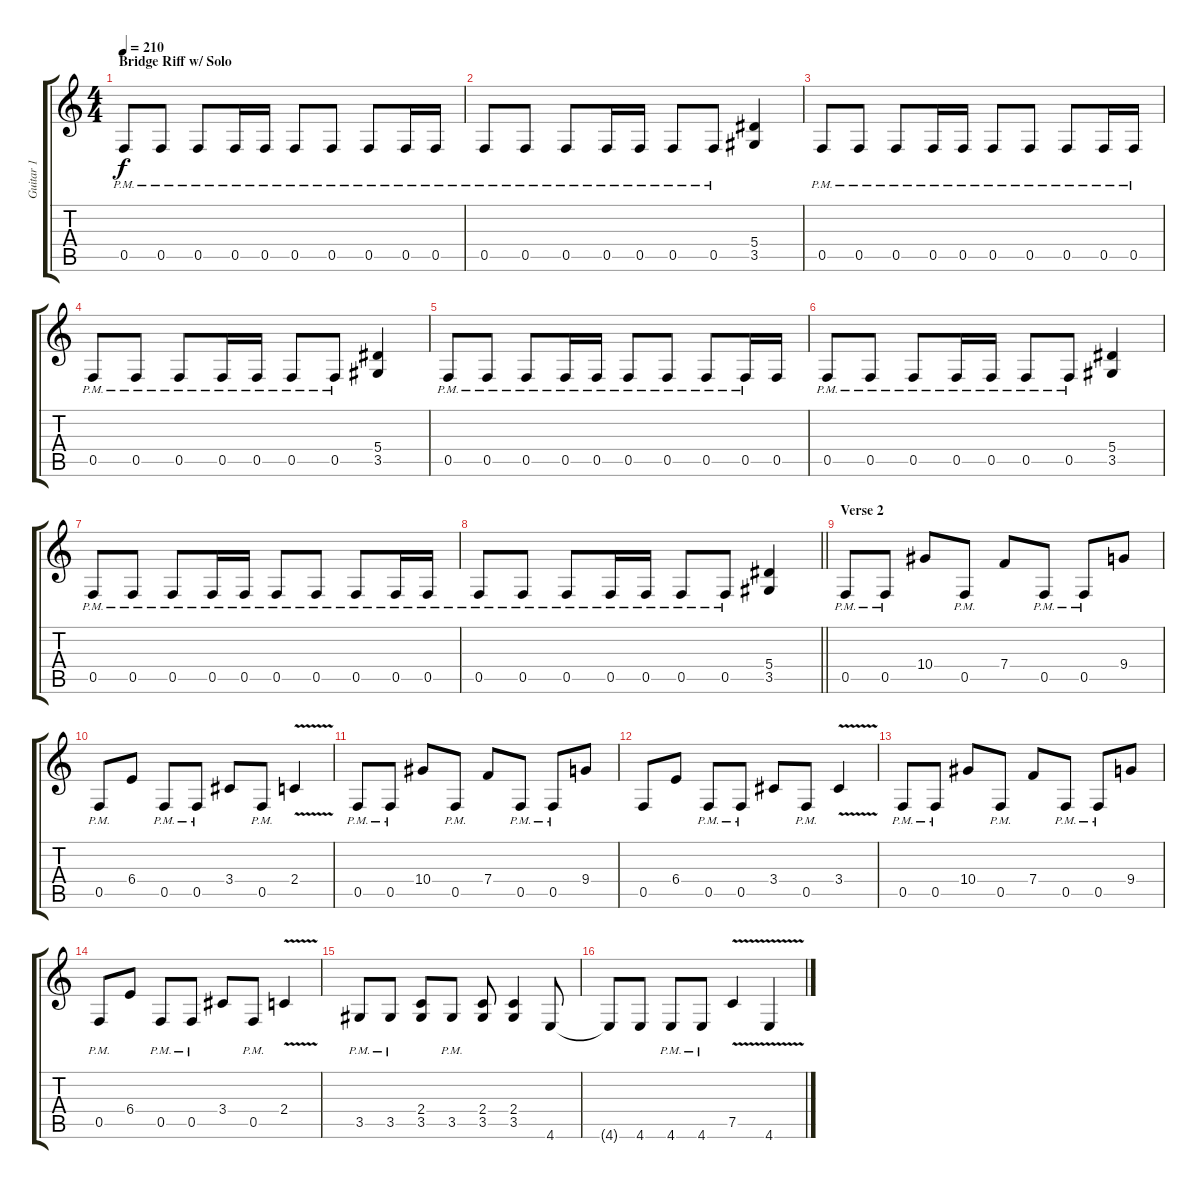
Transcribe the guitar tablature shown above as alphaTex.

\track ("Guitar 1" "Guitar 1") {instrument distortionguitar}
\staff {score tabs}
\tuning (C4 G3 Eb3 Bb2 F2 C2) {hide}
\ts (4 4)
\section ("" "Bridge Riff w/ Solo")
\tempo 210
\clef g2
\ks c
0.5{pm}.8{dy f} 0.5{pm}.8 0.5{pm}.8 0.5{pm}.16 0.5{pm}.16 0.5{pm}.8 0.5{pm}.8 0.5{pm}.8 0.5{pm}.16 0.5{pm}.16 |
0.5{pm}.8 0.5{pm}.8 0.5{pm}.8 0.5{pm}.16 0.5{pm}.16 0.5{pm}.8 0.5{pm}.8 (5.4 3.5).4 |
0.5{pm}.8 0.5{pm}.8 0.5{pm}.8 0.5{pm}.16 0.5{pm}.16 0.5{pm}.8 0.5{pm}.8 0.5{pm}.8 0.5{pm}.16 0.5{pm}.16 |
0.5{pm}.8 0.5{pm}.8 0.5{pm}.8 0.5{pm}.16 0.5{pm}.16 0.5{pm}.8 0.5{pm}.8 (5.4 3.5).4 |
0.5{pm}.8 0.5{pm}.8 0.5{pm}.8 0.5{pm}.16 0.5{pm}.16 0.5{pm}.8 0.5{pm}.8 0.5{pm}.8 0.5{pm}.16 0.5.16 |
0.5{pm}.8 0.5{pm}.8 0.5{pm}.8 0.5{pm}.16 0.5{pm}.16 0.5{pm}.8 0.5{pm}.8 (5.4 3.5).4 |
0.5{pm}.8 0.5{pm}.8 0.5{pm}.8 0.5{pm}.16 0.5{pm}.16 0.5{pm}.8 0.5{pm}.8 0.5{pm}.8 0.5{pm}.16 0.5{pm}.16 |
\barLineRight lightlight
0.5{pm}.8 0.5{pm}.8 0.5{pm}.8 0.5{pm}.16 0.5{pm}.16 0.5{pm}.8 0.5{pm}.8 (5.4 3.5).4 |
\section ("" "Verse 2")
0.5{pm}.8 0.5{pm}.8 10.4.8 0.5{pm}.8 7.4.8 0.5{pm}.8 0.5{pm}.8 9.4.8 |
0.5{pm}.8 6.4.8 0.5{pm}.8 0.5{pm}.8 3.4.8 0.5{pm}.8 2.4{v}.4 |
0.5{pm}.8 0.5{pm}.8 10.4.8 0.5{pm}.8 7.4.8 0.5{pm}.8 0.5{pm}.8 9.4.8 |
0.5.8 6.4.8 0.5{pm}.8 0.5{pm}.8 3.4.8 0.5{pm}.8 3.4{v}.4 |
0.5{pm}.8 0.5{pm}.8 10.4.8 0.5{pm}.8 7.4.8 0.5{pm}.8 0.5{pm}.8 9.4.8 |
0.5{pm}.8 6.4.8 0.5{pm}.8 0.5{pm}.8 3.4.8 0.5{pm}.8 2.4{v}.4 |
3.5{pm}.8 3.5{pm}.8 (2.4 3.5).8 3.5{pm}.8 (2.4 3.5).8 (2.4 3.5).4 4.6.8 |
4.6{t}.8 4.6.8 4.6{pm}.8 4.6{pm}.8 7.5{v}.4 4.6{v}.4
